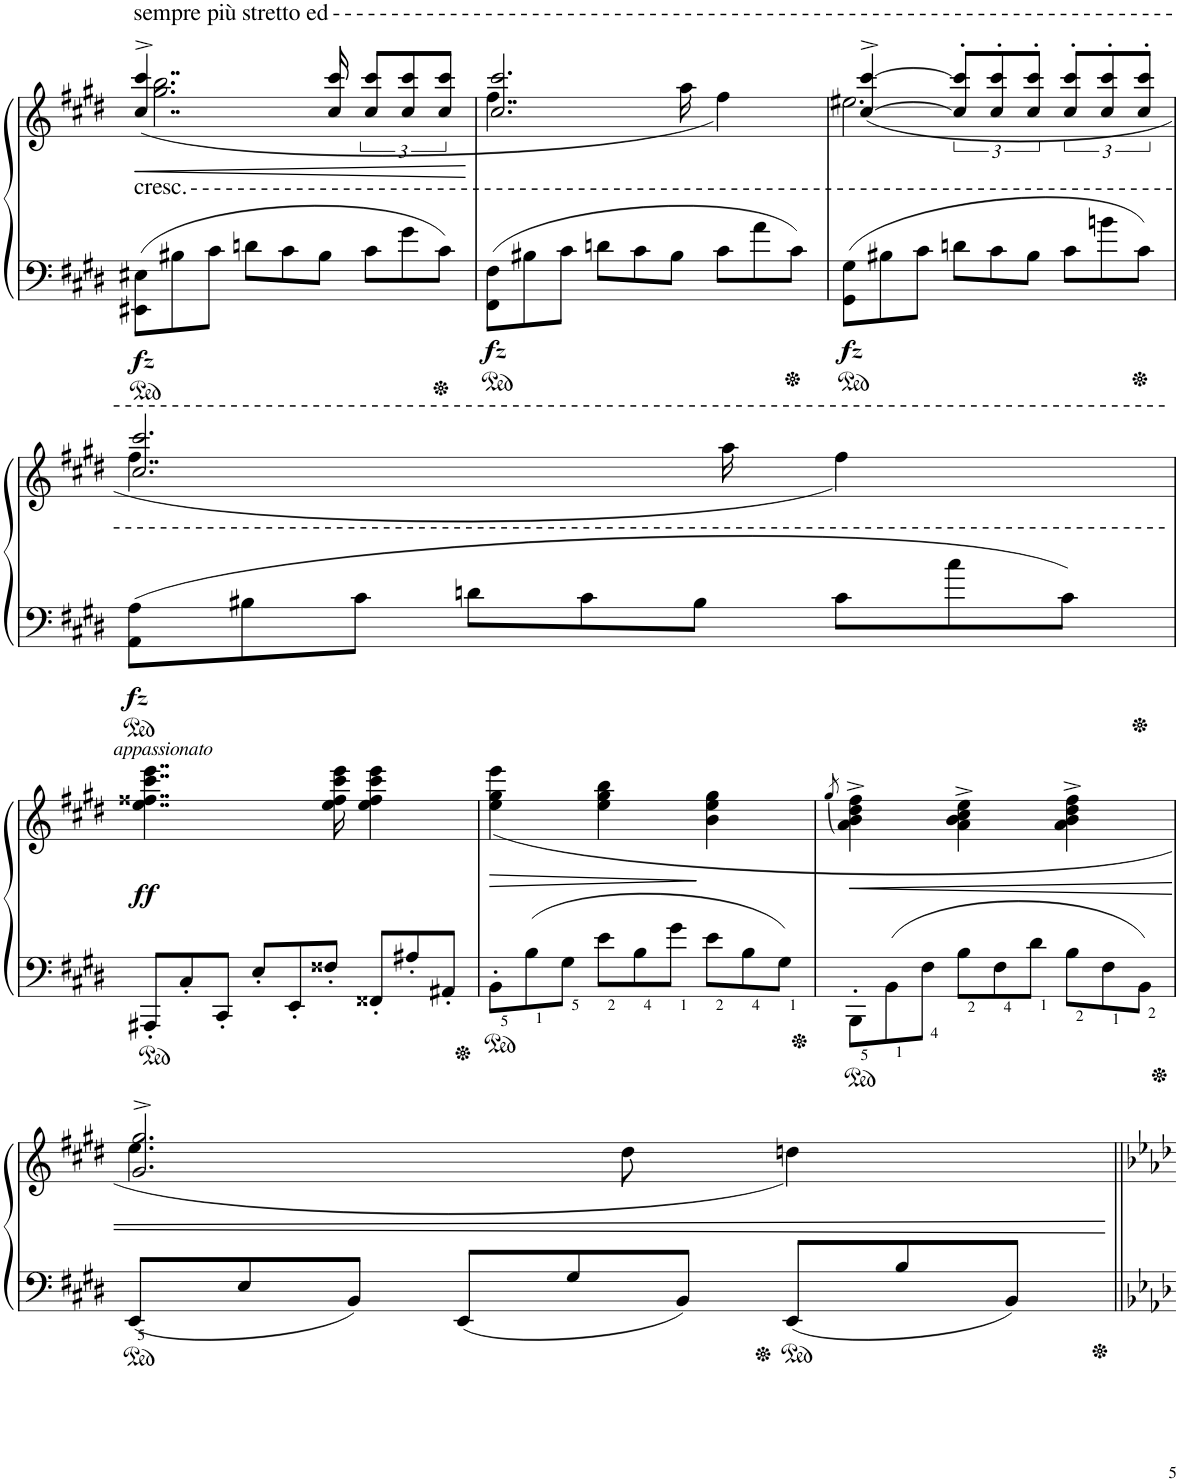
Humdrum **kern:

**kern	**kern	**dynam
*part1	*part1	*part1
*staff2	*staff1	*staff1/2
*I"Piano	*	*
*I'Pno.	*	*
!!LO:PB:g=z
*clefF4	*clefG2	*
*k[f#c#g#d#]	*k[f#c#g#d#]	*
*M3/4	*M3/4	*
*Xbrackettup	*	*
=41	=41	=41
*	*^	*
!	!LO:TX:a:t=<i>sempre più stretto ed</i>	!	!
!LO:TX:a:t=<i>cresc.</i>	!	!	!
!	!	!	!LO:DY:b=2
12EE#X\ 12E#X\L	(4..cc#/^ 4..ccc#/^	2.gg#\ 2.bb\	fz
12B#X\	.	.	.
12c#\J	.	.	.
12dn\L	.	.	.
12c#\	.	.	.
12B#\J	.	.	.
!	!	!	!LO:HP:b
.	16cc#/ 16ccc#/	.	<
12c#\L	12cc#/ 12ccc#/L	.	.
12g#\	12cc#/ 12ccc#/	.	.
12c#\J	12cc#/ 12ccc#/J	.	.
*	*v	*v	*
.	.	[
=42	=42	=42
*	*^	*
!	!	!	!LO:DY:b=2
12FF#\ 12F#\L	2.cc#/ 2.ccc#/	4..ff#\	fz
12B#X\	.	.	.
12c#\J	.	.	.
12dn\L	.	.	.
12c#\	.	.	.
12B#\J	.	.	.
.	.	16aa\	.
12c#\L	.	4ff#\)	.
12a\	.	.	.
12c#\J	.	.	.
=43	=43	=43	=43
!	!	!	!LO:DY:b=2
12GG#\ 12G#\L	([4cc#/^ [4ccc#/^	2.ee#X\	fz
12B#X\	.	.	.
12c#\J	.	.	.
12dn\L	12cc#/]' 12ccc#/]'L	.	.
12c#\	12cc#/' 12ccc#/'	.	.
12B#\J	12cc#/' 12ccc#/'J	.	.
12c#\L	12cc#/' 12ccc#/'L	.	.
12bn\	12cc#/' 12ccc#/'	.	.
12c#\J	12cc#/' 12ccc#/'J	.	.
!!LO:LB:g=z	!!
=44	=44	=44	=44
!	!	!	!LO:DY:b=2
12AA\ 12A\L	2.cc#/ 2.ccc#/	4..ff#\	fz
12B#X\	.	.	.
12c#\J	.	.	.
12dn\L	.	.	.
12c#\	.	.	.
12B#\J	.	.	.
.	.	16aa\	.
12c#\L	.	4ff#\)	.
12cc#\	.	.	.
12c#\J	.	.	.
*	*v	*v	*
!!LO:LB:g=z
=45	=45	=45
!	!LO:TX:a:i:t=appassionato	!
!	!	!LO:DY:b
12AAA#X'/L	4..ee\ 4..ff##X\ 4..ccc#\ 4..eee\	ff
12C#'/	.	.
12CC#'/J	.	.
12E'/L	.	.
12EE'/	.	.
12F##X'/J	.	.
.	16ee\ 16ff##\ 16ccc#\ 16eee\	.
12FF##X'/L	4ee\ 4ff##\ 4ccc#\ 4eee\	.
12A#X'/	.	.
12AA#X'/J	.	.
=46	=46	=46
!	!	!LO:HP:b
12BB'\L	(4ee\ 4gg#\ 4eee\	>
12B\	.	.
12G#\J	.	.
12e\L	4ee\ 4gg#\ 4bb\	.
12B\	.	.
12g#\J	.	.
12e\L	4b\ 4ee\ 4gg#\	]
12B\	.	.
12G#\J	.	.
=47	=47	=47
.	(8qgg#/	.
12BBB'\L	4a\^ 4b\^ 4dd#\^ 4ff#\^)	.
12BB\	.	.
12F#\J	.	.
12B\L	4a\^ 4b\^ 4cc#\^ 4ee\^	.
12F#\	.	.
12d#\J	.	.
12B\L	4a\^ 4b\^ 4dd#\^ 4ff#\^	.
12F#\	.	.
12BB\J	.	.
!!LO:LB:g=z
=48	=48	=48
*	*^	*
12EE/L	2.g#/^ 2.gg#/^	4.ee\	.
12E/	.	.	.
12BB/J	.	.	.
12EE/L	.	.	.
12G#/	.	.	.
.	.	8dd#\	.
12BB/J	.	.	.
12EE/L	.	4ddn\)	.
12B/	.	.	.
12BB/J	.	.	.
*	*v	*v	*
=||	=||	=||
*-	*-	*-
